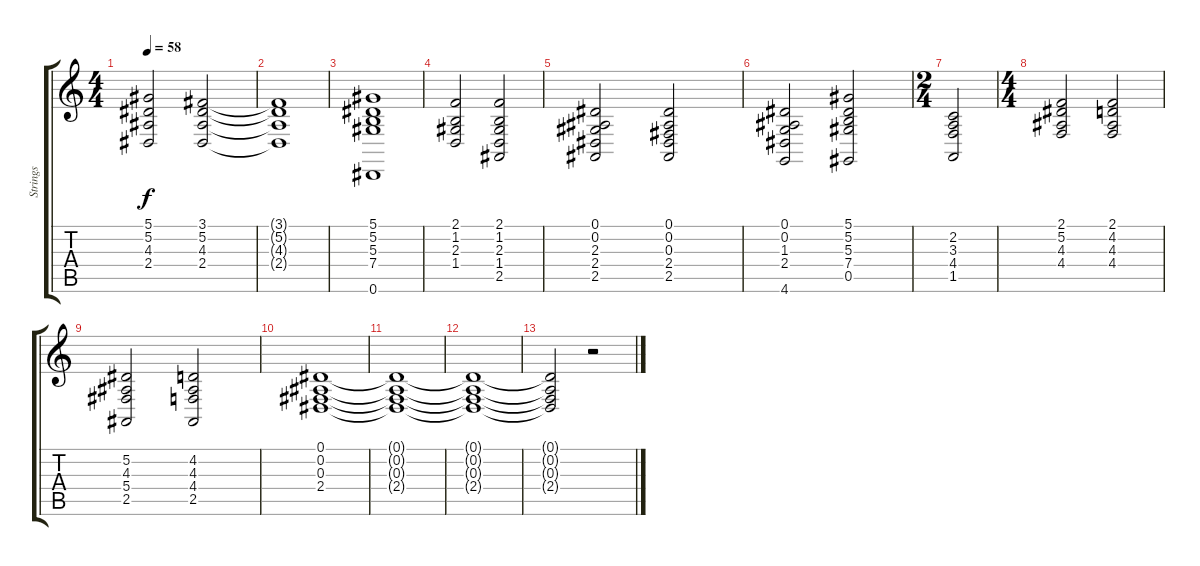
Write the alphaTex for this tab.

\track ("Strings" "Strings") {instrument stringensemble1}
\staff {score tabs}
\tuning (Eb4 Bb3 Gb3 Db3 Ab2 Eb2) {hide}
\ts (4 4)
\tempo 58
\clef g2
\ks c
(5.1 5.2 4.3 2.4).2{dy f} (3.1 5.2 4.3 2.4).2 |
(3.1{t} 5.2{t} 4.3{t} 2.4{t}).1 |
(5.1 5.2 5.3 7.4 0.6).1 |
(2.1 1.2 2.3 1.4).2 (2.1 1.2 2.3 1.4 2.5).2 |
(0.1 0.2 2.3 2.4 2.5).2 (0.1 0.2 0.3 2.4 2.5).2 |
(0.1 0.2 1.3 2.4 4.6).2 (5.1 5.2 5.3 7.4 0.5).2 |
\ts (2 4)
(2.2 3.3 4.4 1.5).2 |
\ts (4 4)
(2.1 5.2 4.3 4.4).2 (2.1 4.2 4.3 4.4).2 |
(5.2 4.3 5.4 2.5).2 (4.2 4.3 4.4 2.5).2 |
(0.1 0.2 0.3 2.4).1 |
(0.1{t} 0.2{t} 0.3{t} 2.4{t}).1 |
(0.1{t} 0.2{t} 0.3{t} 2.4{t}).1 |
(0.1{t} 0.2{t} 0.3{t} 2.4{t}).2 r.2
